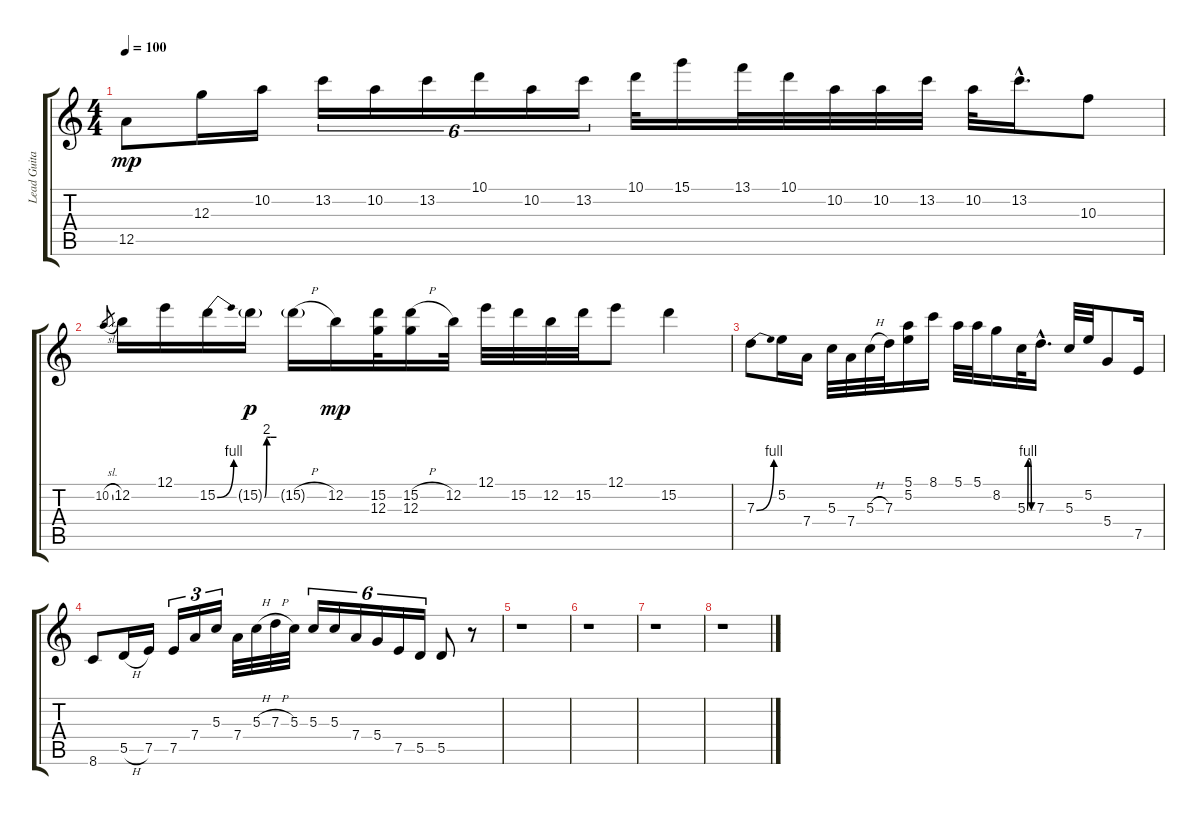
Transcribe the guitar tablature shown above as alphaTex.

\track ("Lead Guitar" "Lead Guita") {instrument overdrivenguitar}
\staff {score tabs}
\tuning (E4 B3 G3 D3 A2 E2) {hide}
\ts (4 4)
\tempo 100
\clef g2
\ks c
12.5.8{dy mp} 12.3.16 10.2.16 13.2.16{tu (6 4)} 10.2.16{tu (6 4)} 13.2.16{tu (6 4)} 10.1.16{tu (6 4)} 10.2.16{tu (6 4)} 13.2.16{tu (6 4)} 10.1.32 15.1.16 13.1.32 10.1.32 10.2.32 10.2.32 13.2.32 10.2.32 13.2{hac}.16{d} 10.3.8 |
10.2{sl}.8{gr} 12.2.16 12.1.16 15.2{be (bend 0 0 60 4)}.16 15.2{be (custom 0 0 11 8 15 8 30 8 60 8) g}.16{dy p} 15.2{h g}.16 12.2.16{dy mp} (15.2 12.3).32 (15.2{h} 12.3).16 12.2.32 12.1.32 15.2.32 12.2.32 15.2.32 12.1.8 15.2.4 |
7.3{be (bend 0 0 60 4)}.8 5.2.16 7.4.16 5.3.32 7.4.32 5.3{h}.32 7.3.32 (5.1 5.2).16 8.1.16 5.1.32 5.1.32 8.2.16 5.3{be (custom 0 0 8 4 15 4 30 4 45 0 60 0)}.32 7.3{hac}.16{d} 5.3.32 5.2.32 5.4.8 7.5.16 |
8.6.8 5.5{h}.16 7.5.16 7.5.16{tu (3 2)} 7.4.16{tu (3 2)} 5.3.16{tu (3 2)} 7.4.32 5.3{h}.32 7.3{h}.32 5.3.32 5.3.16{tu (6 4)} 5.3.16{tu (6 4)} 7.4.16{tu (6 4)} 5.4.16{tu (6 4)} 7.5.16{tu (6 4)} 5.5.16{tu (6 4)} 5.5.8 r.8 |
r.1 |
r.1 |
r.1 |
r.1
